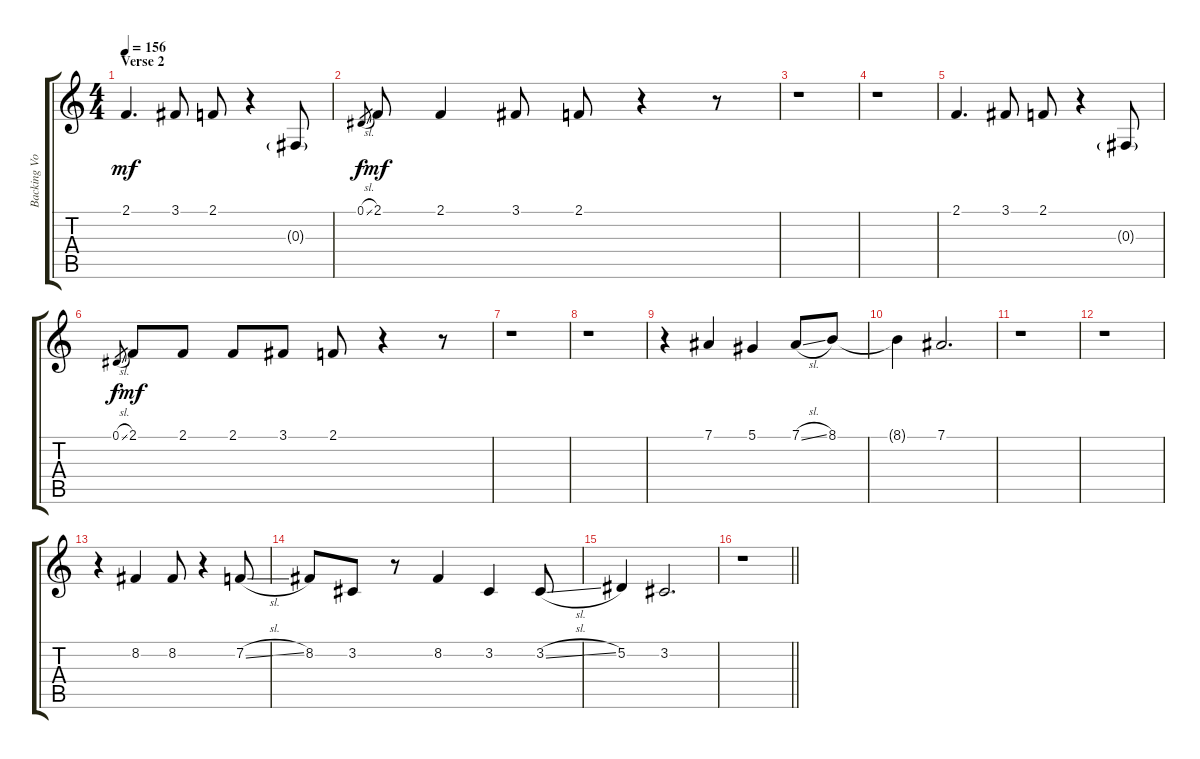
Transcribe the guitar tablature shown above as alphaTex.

\track ("Backing Vocals" "Backing Vo") {instrument pad3polysynth}
\staff {score tabs}
\tuning (Eb4 Bb3 Gb3 Db3 Ab2 Eb2) {hide}
\ts (4 4)
\section ("" "Verse 2")
\tempo 156
\clef g2
\ks c
2.1.4{d dy mf} 3.1.8 2.1.8 r.4 0.3{g}.8 |
0.1{sl}.8{gr dy f} 2.1.8{dy mf} 2.1.4 3.1.8 2.1.8 r.4 r.8 |
r.1 |
r.1 |
2.1.4{d} 3.1.8 2.1.8 r.4 0.3{g}.8 |
0.1{sl}.8{gr dy f} 2.1.8{dy mf} 2.1.8 2.1.8 3.1.8 2.1.8 r.4 r.8 |
r.1 |
r.1 |
r.4 7.1.4 5.1.4 7.1{sl}.8 8.1.8 |
8.1{t}.4 7.1.2{d} |
r.1 |
r.1 |
r.4 8.2.4 8.2.8 r.4 7.2{sl}.8 |
8.2.8 3.2.8 r.8 8.2.4 3.2.4 3.2{sl}.8 |
5.2.4 3.2.2{d} |
\barLineRight lightlight
r.1
